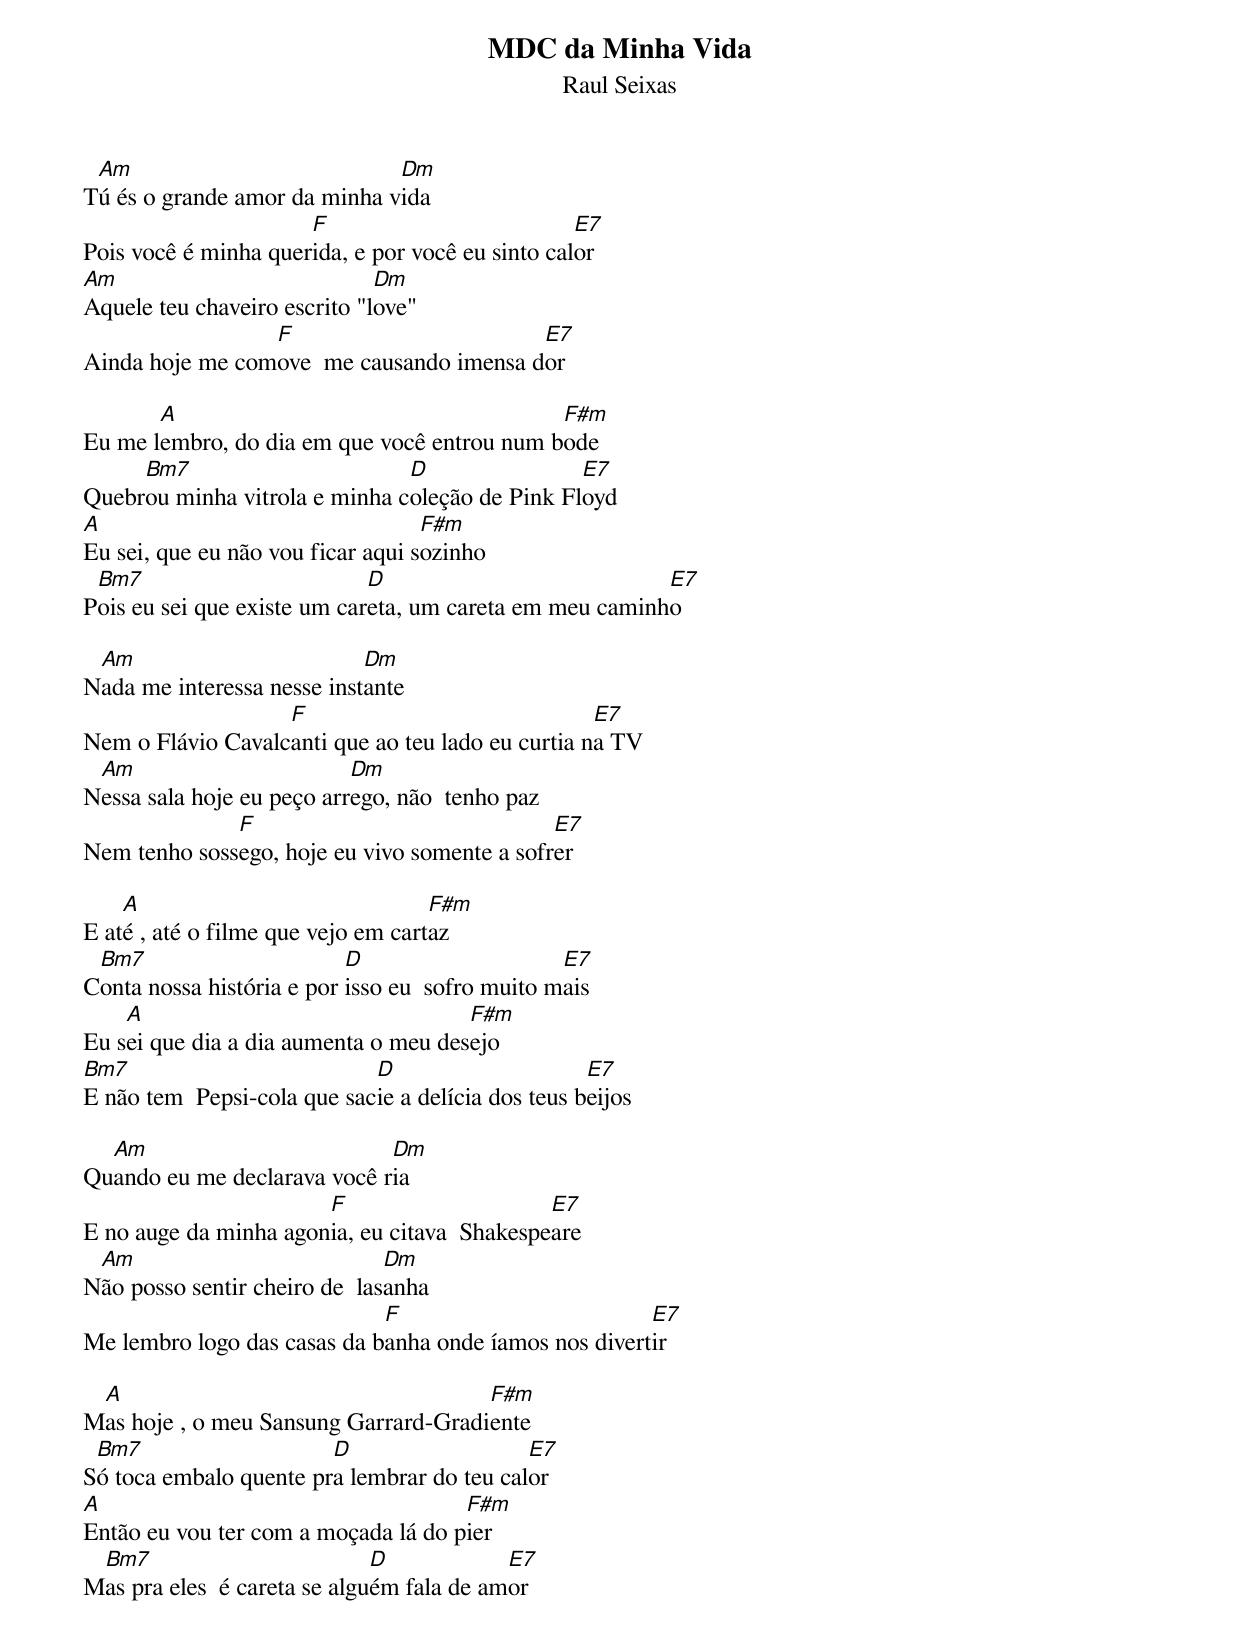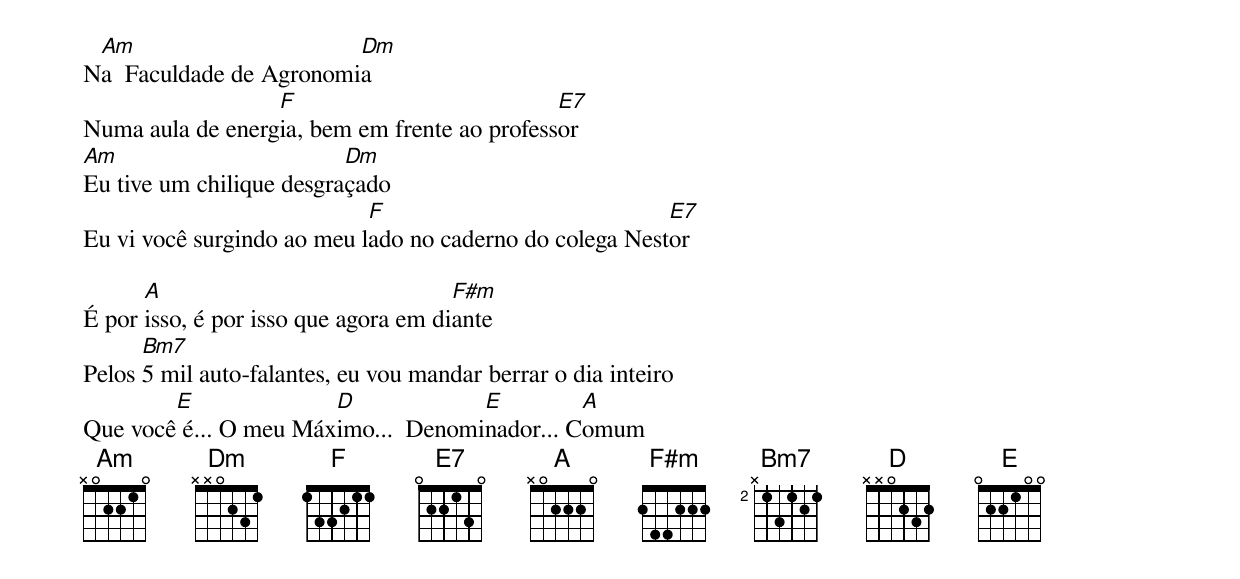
MDC da Minha Vida
Raul Seixas

 Am                           Dm
Tú és o grande amor da minha vida
                      F                           E7
Pois você é minha querida, e por você eu sinto calor
Am                            Dm
Aquele teu chaveiro escrito "love"
                 F                        E7
Ainda hoje me comove  me causando imensa dor

       A                                     F#m
Eu me lembro, do dia em que você entrou num bode
     Bm7                       D                E7
Quebrou minha vitrola e minha coleção de Pink Floyd
A                                  F#m
Eu sei, que eu não vou ficar aqui sozinho
 Bm7                         D                           E7
Pois eu sei que existe um careta, um careta em meu caminho

 Am                         Dm
Nada me interessa nesse instante
                   F                               E7
Nem o Flávio Cavalcanti que ao teu lado eu curtia na TV
 Am                        Dm
Nessa sala hoje eu peço arrego, não  tenho paz
              F                               E7
Nem tenho sossego, hoje eu vivo somente a sofrer

    A                               F#m
E até , até o filme que vejo em cartaz
 Bm7                       D                     E7
Conta nossa história e por isso eu  sofro muito mais
    A                                 F#m
Eu sei que dia a dia aumenta o meu desejo
Bm7                          D                      E7
E não tem  Pepsi-cola que sacie a delícia dos teus beijos

  Am                         Dm
Quando eu me declarava você ria
                       F                      E7
E no auge da minha agonia, eu citava  Shakespeare
 Am                            Dm
Não posso sentir cheiro de  lasanha
                             F                         E7
Me lembro logo das casas da banha onde íamos nos divertir

 A                                    F#m
Mas hoje , o meu Sansung Garrard-Gradiente
 Bm7                    D                   E7
Só toca embalo quente pra lembrar do teu calor
A                                    F#m
Então eu vou ter com a moçada lá do pier
 Bm7                          D            E7
Mas pra eles  é careta se alguém fala de amor

 Am                      Dm
Na  Faculdade de Agronomia
                  F                           E7
Numa aula de energia, bem em frente ao professor
Am                        Dm
Eu tive um chilique desgraçado
                            F                            E7
Eu vi você surgindo ao meu lado no caderno do colega Nestor

      A                               F#m
É por isso, é por isso que agora em diante
      Bm7
Pelos 5 mil auto-falantes, eu vou mandar berrar o dia inteiro
        E              D             E         A
Que você é... O meu Máximo...  Denominador... Comum
